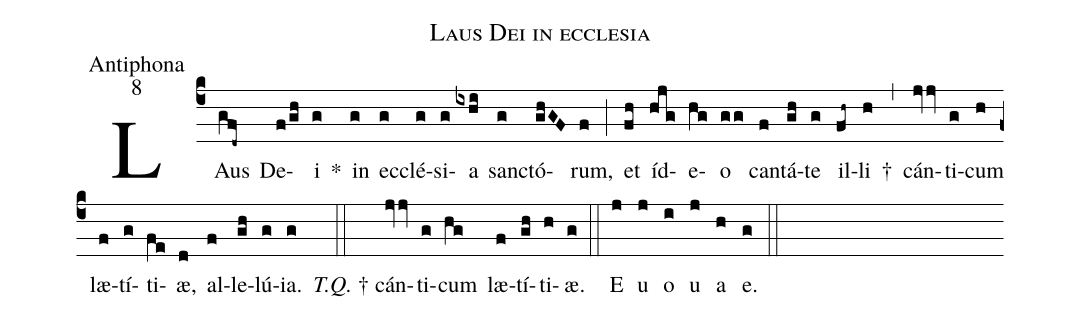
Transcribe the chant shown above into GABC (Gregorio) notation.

name:Laus Dei in ecclesia ;
office-part:Antiphona;
mode:8;
%%
(c4)LAus(gfd~) De(f/gh)i(g) *() in(g) ec(g)clé(g)si(g)a(ixhi) sanc(g)tó(ghGF)rum,(f) (;) et(fh) íd(hjg)e(hg)o(gg) can(f)tá(gh)te(g) il(fh~)li(h) †(,) cán(jvjv)ti(g)cum(h) læ(f)tí(g)ti(fe)æ,(d) al(f)le(gh)lú(g)ia.(g) (::) <i>T.Q.</i> † cán(jvjv)ti(g)cum(hg) læ(f)tí(gh)ti(h)æ.(g) (::) E(j) u(j) o(i) u(j) a(h) e.(g) (::)
